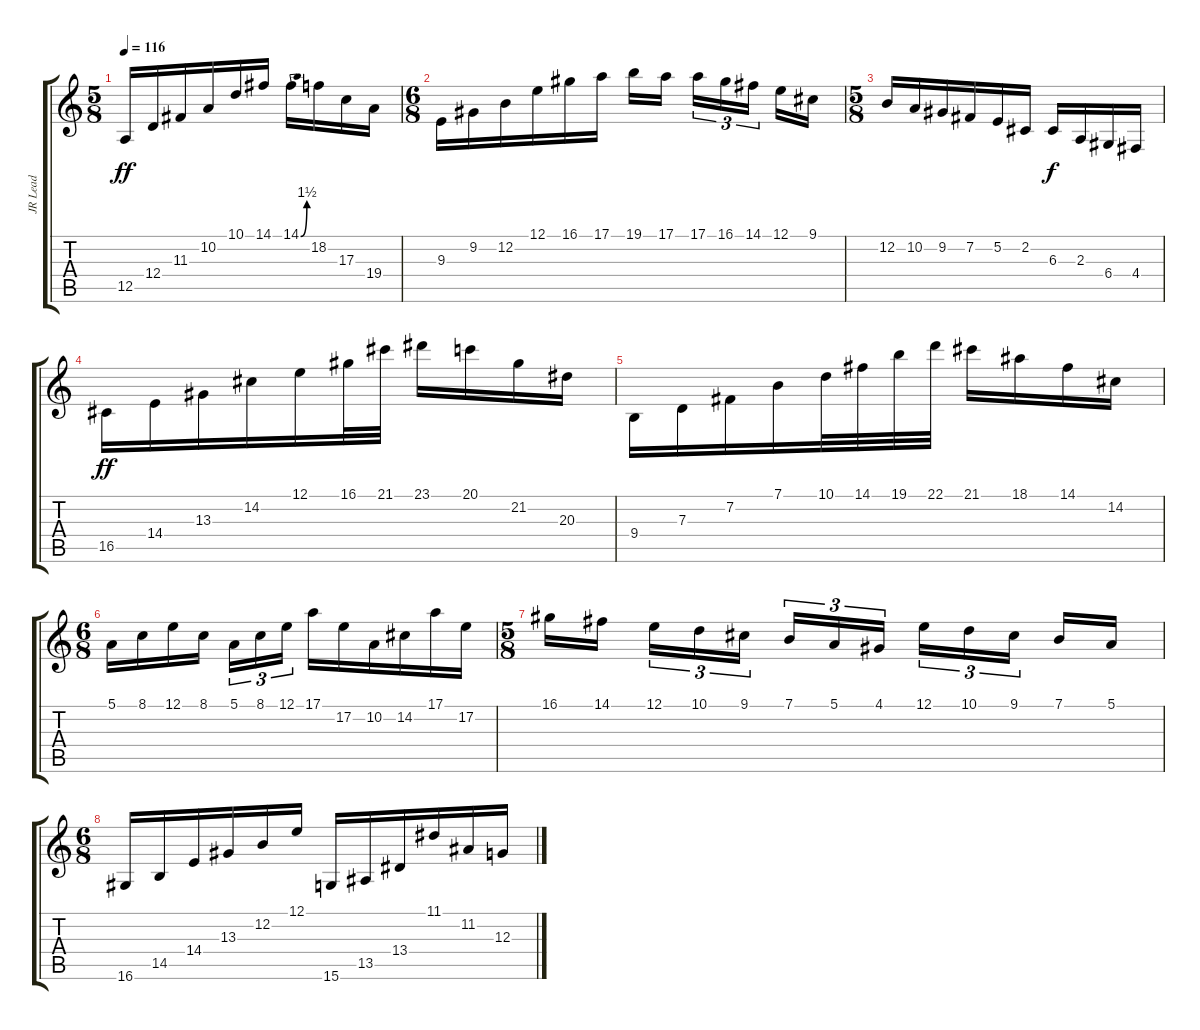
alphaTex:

\track ("JR Lead" "JR Lead") {instrument lead2sawtooth}
\staff {score tabs}
\tuning (E4 B3 G3 D3 A2 E2) {hide}
\ts (5 8)
\tempo 116
\clef g2
\ks c
12.5.16{dy ff} 12.4.16 11.3.16 10.2.16 10.1.16 14.1.16 14.1{be (bend 0 0 60 6)}.16 18.2.16 17.3.16 19.4.16 |
\ts (6 8)
9.3.16 9.2.16 12.2.16 12.1.16 16.1.16 17.1.16 19.1.16 17.1.16 17.1.16{tu (3 2)} 16.1.16{tu (3 2)} 14.1.16{tu (3 2)} 12.1.16 9.1.16 |
\ts (5 8)
12.2.16 10.2.16 9.2.16 7.2.16 5.2.16 2.2.16 6.3.16{dy f} 2.3.16 6.4.16 4.4.16 |
16.5.16{dy ff} 14.4.16 13.3.16 14.2.16 12.1.16 16.1.32 21.1.32 23.1.16 20.1.16 21.2.16 20.3.16 |
9.4.16 7.3.16 7.2.16 7.1.16 10.1.32 14.1.32 19.1.32 22.1.32 21.1.16 18.1.16 14.1.16 14.2.16 |
\ts (6 8)
5.1.16 8.1.16 12.1.16 8.1.16 5.1.16{tu (3 2)} 8.1.16{tu (3 2)} 12.1.16{tu (3 2)} 17.1.16 17.2.16 10.2.16 14.2.16 17.1.16 17.2.16 |
\ts (5 8)
16.1.16 14.1.16 12.1.16{tu (3 2)} 10.1.16{tu (3 2)} 9.1.16{tu (3 2)} 7.1.16{tu (3 2)} 5.1.16{tu (3 2)} 4.1.16{tu (3 2)} 12.1.16{tu (3 2)} 10.1.16{tu (3 2)} 9.1.16{tu (3 2)} 7.1.16 5.1.16 |
\ts (6 8)
16.6.16 14.5.16 14.4.16 13.3.16 12.2.16 12.1.16 15.6.16 13.5.16 13.4.16 11.1.16 11.2.16 12.3.16
